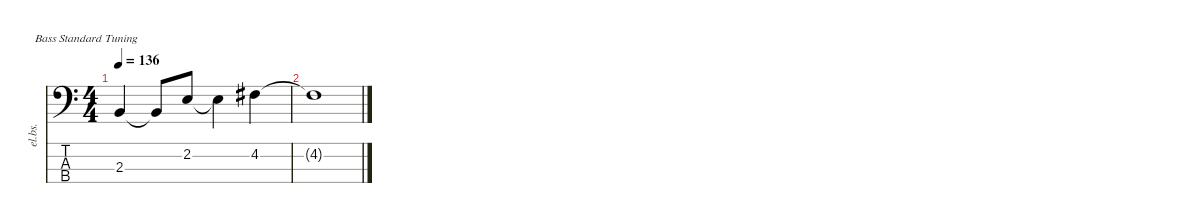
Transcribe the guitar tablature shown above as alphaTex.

\defaultSystemsLayout 4
\hideDynamics
\bracketExtendMode nobrackets
\otherSystemsTrackNameOrientation horizontal
\track ("Bass" "el.bs.") {instrument electricbassfinger}
\staff {score tabs}
\tuning (G2 D2 A1 E1)
\ts (4 4)
\tempo 136
\clef f4
\ks c
2.3.4{dy f} 2.3{t}.8 2.2.8 2.2{t}.4 4.2{acc #}.4 |
4.2{t acc #}.1
